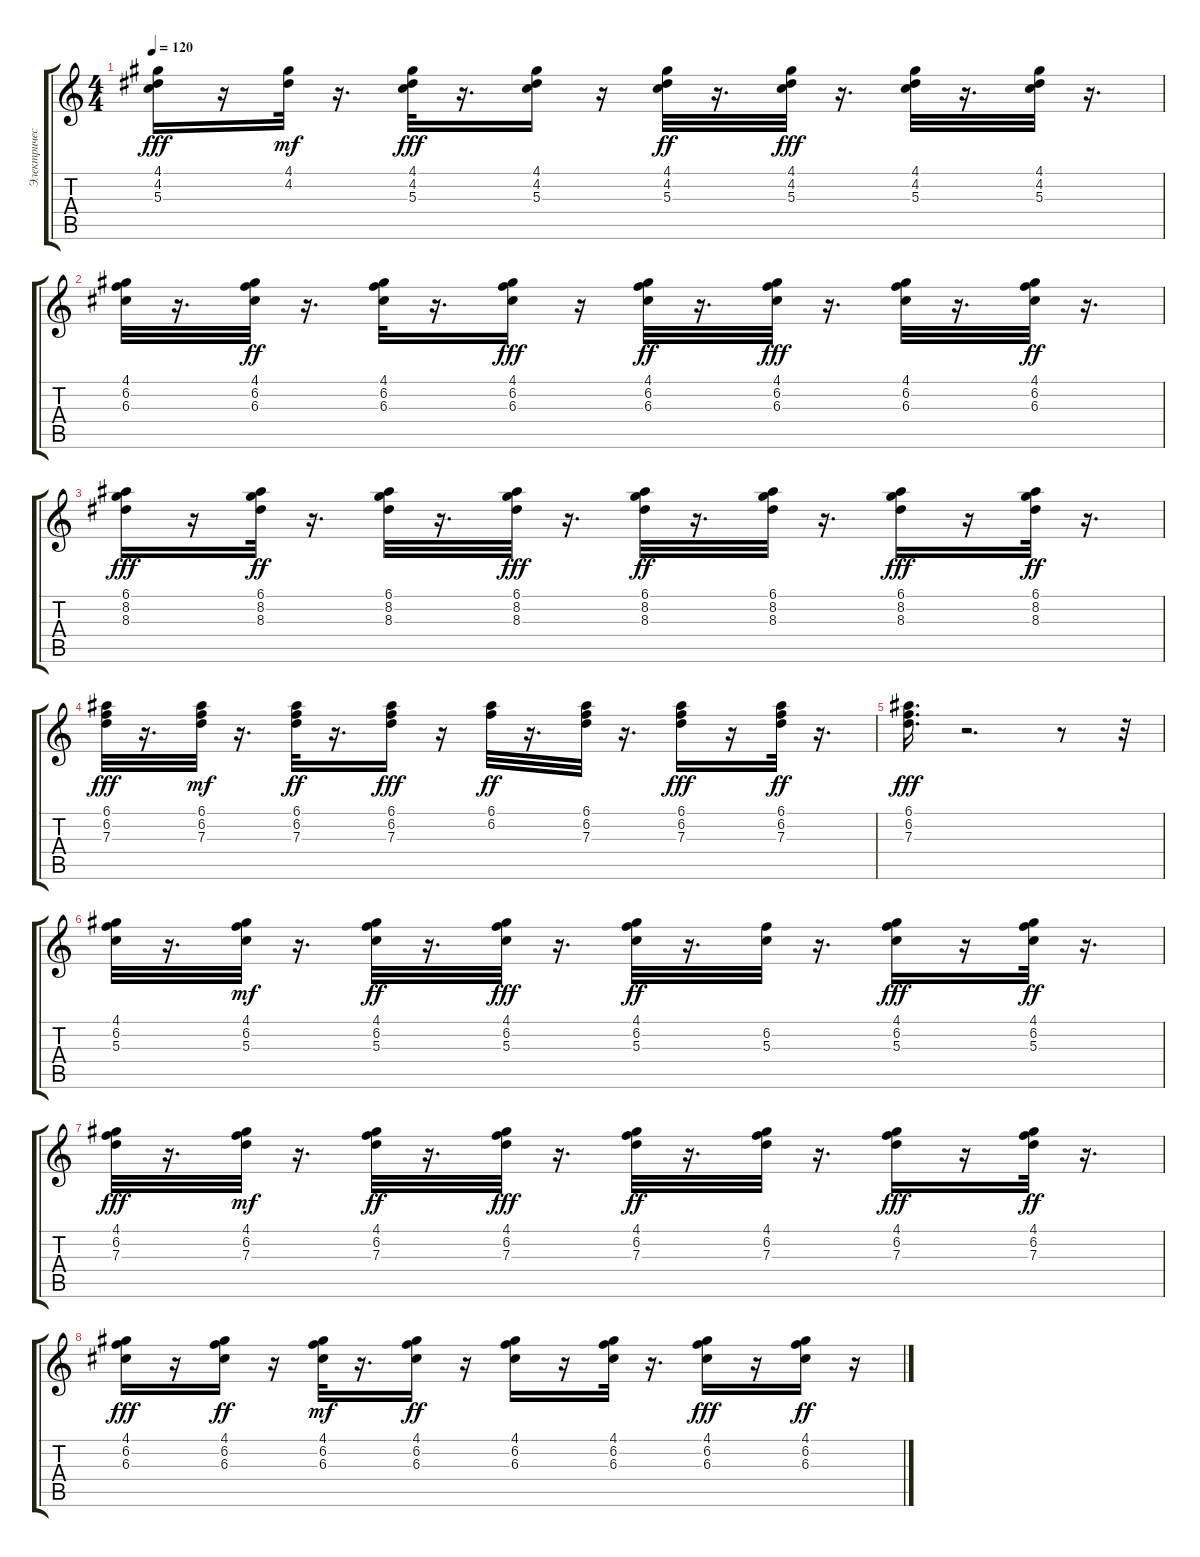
\track ("Электрическая Гитара (д" "Электричес") {instrument electricguitarjazz}
\staff {score tabs}
\tuning (E4 B3 G3 D3 A2 E2) {hide}
\ts (4 4)
\tempo 120
\clef g2
\ks c
(4.1 4.2 5.3).16{dy fff} r.16 (4.1 4.2).32{dy mf} r.16{d} (4.1 4.2 5.3).32{dy fff} r.16{d} (4.1 4.2 5.3).16 r.16 (4.1 4.2 5.3).32{dy ff} r.16{d} (4.1 4.2 5.3).32{dy fff} r.16{d} (4.1 4.2 5.3).32 r.16{d} (4.1 4.2 5.3).32 r.16{d} |
(4.1 6.2 6.3).32 r.16{d} (4.1 6.2 6.3).32{dy ff} r.16{d} (4.1 6.2 6.3).32 r.16{d} (4.1 6.2 6.3).16{dy fff} r.16 (4.1 6.2 6.3).32{dy ff} r.16{d} (4.1 6.2 6.3).32{dy fff} r.16{d} (4.1 6.2 6.3).32 r.16{d} (4.1 6.2 6.3).32{dy ff} r.16{d} |
(6.1 8.2 8.3).16{dy fff} r.16 (6.1 8.2 8.3).32{dy ff} r.16{d} (6.1 8.2 8.3).32 r.16{d} (6.1 8.2 8.3).32{dy fff} r.16{d} (6.1 8.2 8.3).32{dy ff} r.16{d} (6.1 8.2 8.3).32 r.16{d} (6.1 8.2 8.3).16{dy fff} r.16 (6.1 8.2 8.3).32{dy ff} r.16{d} |
(6.1 6.2 7.3).32{dy fff} r.16{d} (6.1 6.2 7.3).32{dy mf} r.16{d} (6.1 6.2 7.3).32{dy ff} r.16{d} (6.1 6.2 7.3).16{dy fff} r.16 (6.1 6.2).32{dy ff} r.16{d} (6.1 6.2 7.3).32 r.16{d} (6.1 6.2 7.3).16{dy fff} r.16 (6.1 6.2 7.3).32{dy ff} r.16{d} |
(6.1 6.2 7.3).16{d dy fff} r.2{d} r.8 r.32 |
(4.1 6.2 5.3).32 r.16{d} (4.1 6.2 5.3).32{dy mf} r.16{d} (4.1 6.2 5.3).32{dy ff} r.16{d} (4.1 6.2 5.3).32{dy fff} r.16{d} (4.1 6.2 5.3).32{dy ff} r.16{d} (6.2 5.3).32 r.16{d} (4.1 6.2 5.3).16{dy fff} r.16 (4.1 6.2 5.3).32{dy ff} r.16{d} |
(4.1 6.2 7.3).32{dy fff} r.16{d} (4.1 6.2 7.3).32{dy mf} r.16{d} (4.1 6.2 7.3).32{dy ff} r.16{d} (4.1 6.2 7.3).32{dy fff} r.16{d} (4.1 6.2 7.3).32{dy ff} r.16{d} (4.1 6.2 7.3).32 r.16{d} (4.1 6.2 7.3).16{dy fff} r.16 (4.1 6.2 7.3).32{dy ff} r.16{d} |
(4.1 6.2 6.3).16{dy fff} r.16 (4.1 6.2 6.3).16{dy ff} r.16 (4.1 6.2 6.3).32{dy mf} r.16{d} (4.1 6.2 6.3).16{dy ff} r.16 (4.1 6.2 6.3).16 r.16 (4.1 6.2 6.3).32 r.16{d} (4.1 6.2 6.3).16{dy fff} r.16 (4.1 6.2 6.3).16{dy ff} r.16
